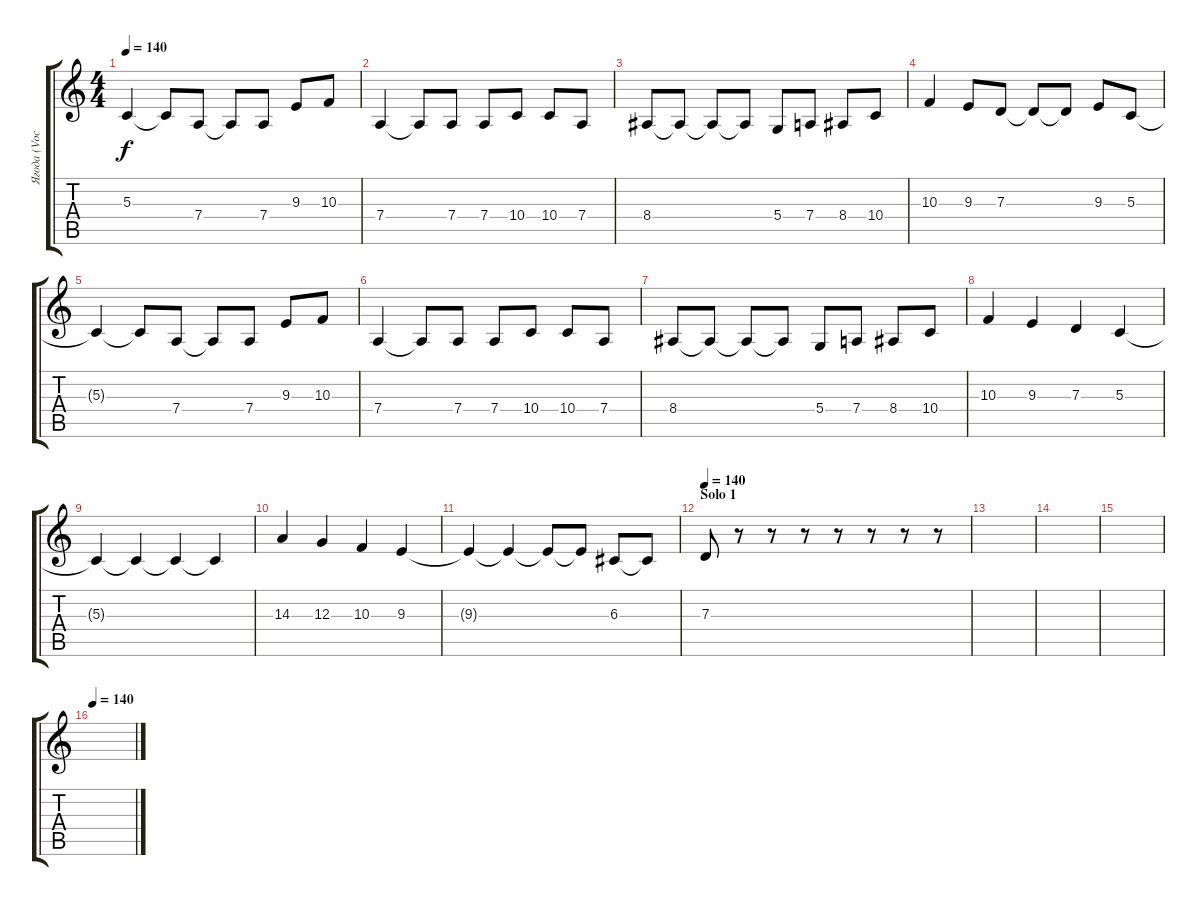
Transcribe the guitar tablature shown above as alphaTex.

\track ("Ягода (Vocal 2)" "Ягода (Voc") {instrument lead6voice}
\staff {score tabs}
\tuning (E4 B3 G3 D3 A2 E2) {hide}
\ts (4 4)
\tempo 140
\clef g2
\ks c
5.3{t}.4{dy f} 5.3{t}.8 7.4.8 7.4{t}.8 7.4.8 9.3.8 10.3.8 |
7.4.4 7.4{t}.8 7.4.8 7.4.8 10.4.8 10.4.8 7.4.8 |
8.4.8 8.4{t}.8 8.4{t}.8 8.4{t}.8 5.4.8 7.4.8 8.4.8 10.4.8 |
10.3.4 9.3.8 7.3.8 7.3{t}.8 7.3{t}.8 9.3.8 5.3.8 |
5.3{t}.4 5.3{t}.8 7.4.8 7.4{t}.8 7.4.8 9.3.8 10.3.8 |
7.4.4 7.4{t}.8 7.4.8 7.4.8 10.4.8 10.4.8 7.4.8 |
8.4.8 8.4{t}.8 8.4{t}.8 8.4{t}.8 5.4.8 7.4.8 8.4.8 10.4.8 |
10.3.4 9.3.4 7.3.4 5.3.4 |
5.3{t}.4 5.3{t}.4 5.3{t}.4 5.3{t}.4 |
14.3.4 12.3.4 10.3.4 9.3.4 |
9.3{t}.4 9.3{t}.4 9.3{t}.8 9.3{t}.8 6.3.8 6.3{t}.8 |
\section ("" "Solo 1")
\tempo 140
7.3.8 r.8 r.8 r.8 r.8 r.8 r.8 r.8 |
|
|
|
\tempo 140
